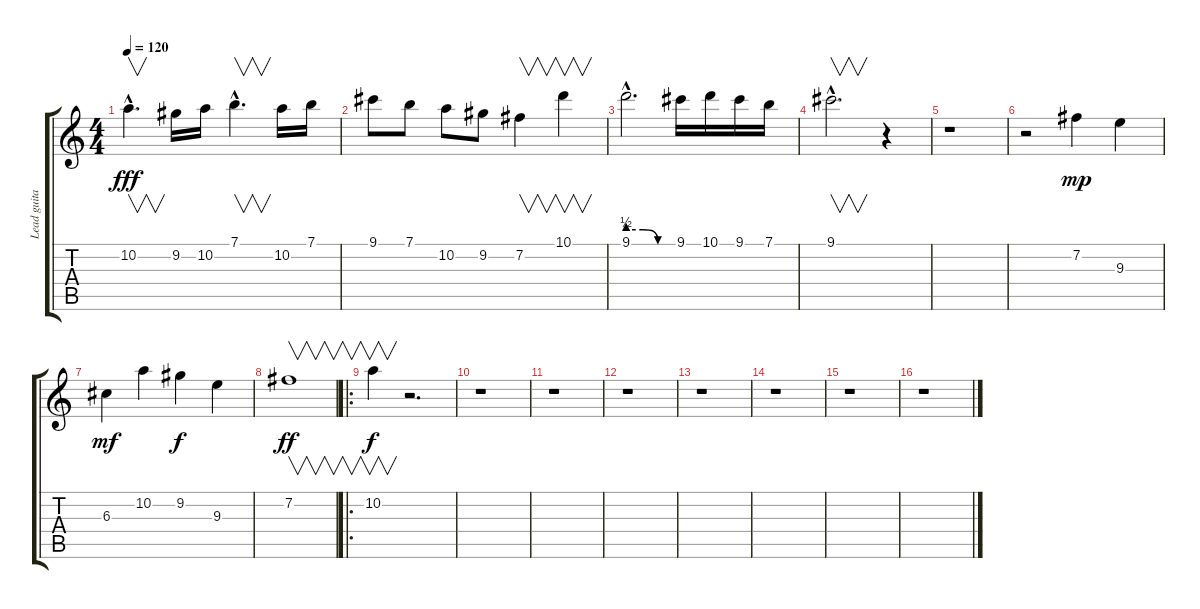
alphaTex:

\track ("Lead guitar" "Lead guita") {instrument overdrivenguitar}
\staff {score tabs}
\tuning (E4 B3 G3 D3 A2 E2) {hide}
\ts (4 4)
\tempo 120
\clef g2
\ks c
10.2{hac}.4{v d dy fff} 9.2.16 10.2.16 7.1{hac}.4{v d} 10.2.16 7.1.16 |
9.1.8 7.1.8 10.2.8 9.2.8 7.2.4{v} 10.1.4{v} |
9.1{be (custom 0 2 20 2 40 0 60 0) hac}.2{d} 9.1.16 10.1.16 9.1.16 7.1.16 |
9.1{hac}.2{v d} r.4 |
r.1 |
r.2 7.2.4{dy mp} 9.3.4 |
6.3.4{dy mf} 10.2.4 9.2.4{dy f} 9.3.4 |
7.2.1{v dy ff} |
\ro
10.2.4{v dy f} r.2{d} |
r.1 |
r.1 |
r.1 |
r.1 |
r.1 |
r.1 |
r.1
